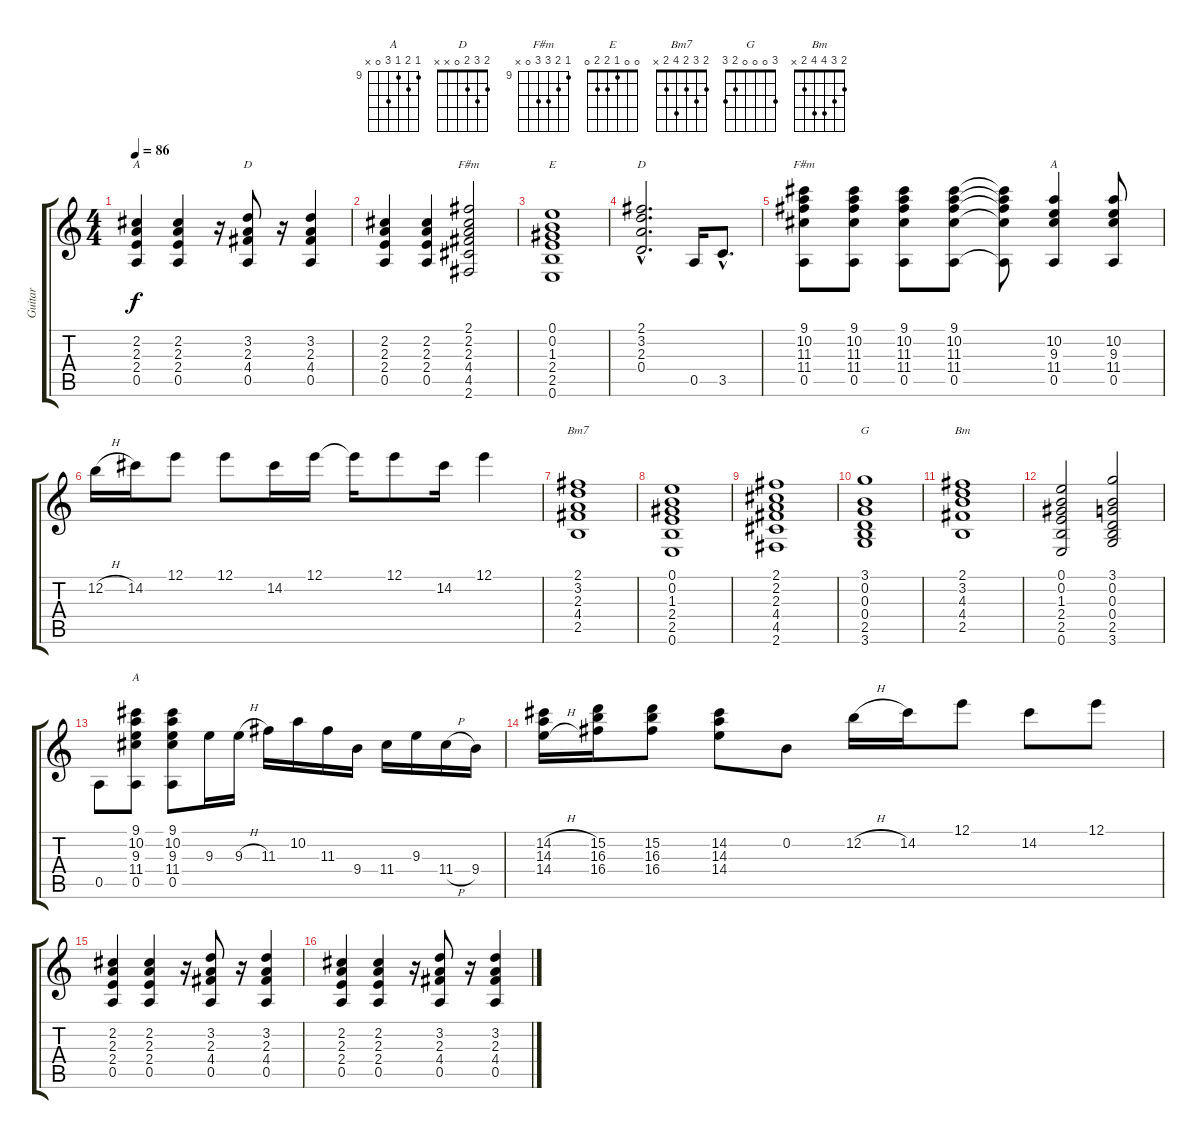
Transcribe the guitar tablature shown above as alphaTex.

\track ("Guitar" "Guitar") {instrument distortionguitar}
\staff {score tabs}
\tuning (E4 B3 G3 D3 A2 E2) {hide}
\chord ("A" x 2 2 2 0 x)
\chord ("D" x 3 2 4 0 x)
\chord ("F#m" 2 2 2 4 4 2)
\chord ("E" 0 0 1 2 2 0)
\chord ("D" 2 3 2 0 x x)
\chord ("F#m" 9 10 11 11 0 x) {firstfret 9}
\chord ("A" x 10 9 11 0 x) {firstfret 9}
\chord ("Bm7" 2 3 2 4 2 x)
\chord ("G" 3 0 0 0 2 3)
\chord ("Bm" 2 3 4 4 2 x)
\chord ("A" 9 10 9 11 0 x) {firstfret 9}
\ts (4 4)
\tempo 86
\clef g2
\ks c
(2.2 2.3 2.4 0.5).4{ch "A" dy f} (2.2 2.3 2.4 0.5).4 r.16 (3.2 2.3 4.4 0.5).8{ch "D"} r.16 (3.2 2.3 4.4 0.5).4 |
(2.2 2.3 2.4 0.5).4 (2.2 2.3 2.4 0.5).4 (2.1 2.2 2.3 4.4 4.5 2.6).2{ch "F#m"} |
(0.1 0.2 1.3 2.4 2.5 0.6).1{ch "E"} |
(2.1{hac} 3.2{hac} 2.3{hac} 0.4{hac}).2{d ch "D"} 0.5.16 3.5{hac}.8{d} |
(9.1 10.2 11.3 11.4 0.5).8{ch "F#m"} (9.1 10.2 11.3 11.4 0.5).8 (9.1 10.2 11.3 11.4 0.5).8 (9.1 10.2 11.3 11.4 0.5).8 (9.1{t} 10.2{t} 11.3{t} 11.4{t} 0.5{t}).8 (10.2 9.3 11.4 0.5).4{ch "A"} (10.2 9.3 11.4 0.5).8 |
12.2{h}.16 14.2.16 12.1.8 12.1.8 14.2.16 12.1.16 12.1{t}.16 12.1.8 14.2.16 12.1.4 |
(2.1 3.2 2.3 4.4 2.5).1{ch "Bm7"} |
(0.1 0.2 1.3 2.4 2.5 0.6).1 |
(2.1 2.2 2.3 4.4 4.5 2.6).1 |
(3.1 0.2 0.3 0.4 2.5 3.6).1{ch "G"} |
(2.1 3.2 4.3 4.4 2.5).1{ch "Bm"} |
(0.1 0.2 1.3 2.4 2.5 0.6).2 (3.1 0.2 0.3 0.4 2.5 3.6).2 |
0.5.8 (9.1 10.2 9.3 11.4 0.5).8{ch "A"} (9.1 10.2 9.3 11.4 0.5).8 9.3.16 9.3{h}.16 11.3.16 10.2.16 11.3.16 9.4.16 11.4.16 9.3.16 11.4{h}.16 9.4.16 |
(14.2{h} 14.3{h} 14.4{h}).16 (15.2 16.3 16.4).16 (15.2 16.3 16.4).8 (14.2 14.3 14.4).8 0.2.8 12.2{h}.16 14.2.16 12.1.8 14.2.8 12.1.8 |
(2.2 2.3 2.4 0.5).4 (2.2 2.3 2.4 0.5).4 r.16 (3.2 2.3 4.4 0.5).8 r.16 (3.2 2.3 4.4 0.5).4 |
(2.2 2.3 2.4 0.5).4 (2.2 2.3 2.4 0.5).4 r.16 (3.2 2.3 4.4 0.5).8 r.16 (3.2 2.3 4.4 0.5).4
